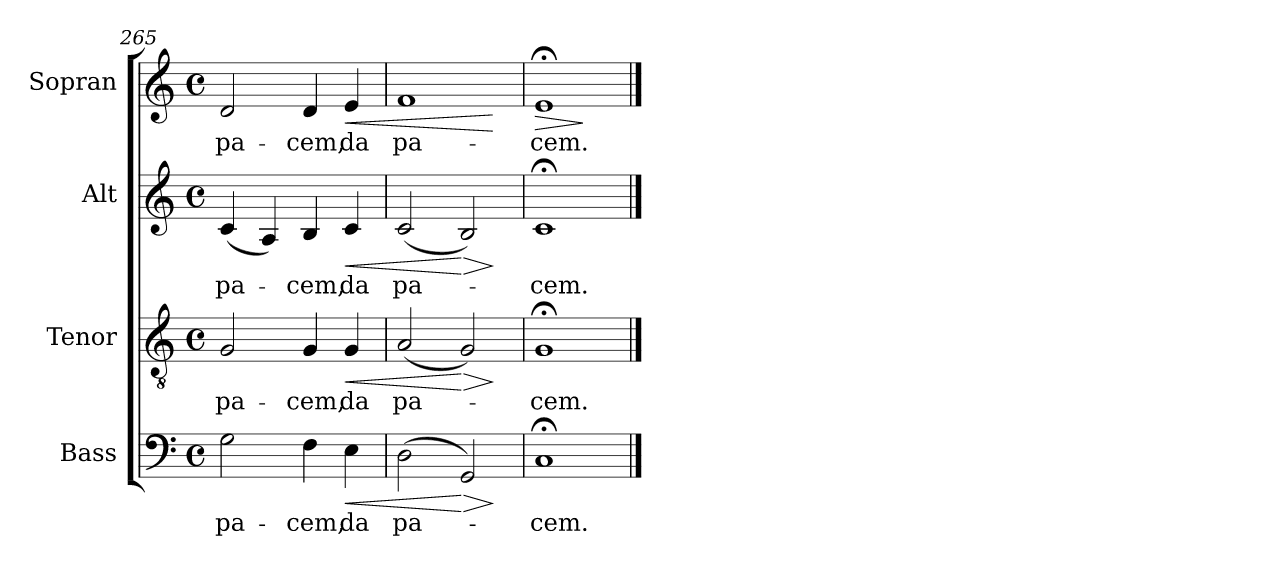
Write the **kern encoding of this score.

**kern	**text	**dynam	**kern	**text	**dynam	**kern	**text	**dynam	**kern	**text	**dynam
*part4	*part4	*part4	*part3	*part3	*part3	*part2	*part2	*part2	*part1	*part1	*part1
*staff4	*staff4	*staff4	*staff3	*staff3	*staff3	*staff2	*staff2	*staff2	*staff1	*staff1	*staff1
*I"Bass	*	*	*I"Tenor	*	*	*I"Alt	*	*	*I"Sopran	*	*
*I'B.	*	*	*I'T.	*	*	*I'A.	*	*	*I'S.	*	*
*clefF4	*	*	*clefGv2	*	*	*clefG2	*	*	*clefG2	*	*
*k[]	*	*	*k[]	*	*	*k[]	*	*	*k[]	*	*
*C:	*	*	*C:	*	*	*C:	*	*	*C:	*	*
*M4/4	*	*	*M4/4	*	*	*M4/4	*	*	*M4/4	*	*
*met(c)	*	*	*met(c)	*	*	*met(c)	*	*	*met(c)	*	*
=265	=265	=265	=265	=265	=265	=265	=265	=265	=265	=265	=265
!	!LO:LY:b	!	!	!LO:LY:b	!	!	!LO:LY:b	!	!	!LO:LY:b	!
2G\	pa-	.	2G/	pa-	.	(<4c/	pa-	.	2d/	pa-	.
.	.	.	.	.	.	4A/)	.	.	.	.	.
!	!LO:LY:b	!	!	!LO:LY:b	!	!	!LO:LY:b	!	!	!LO:LY:b	!
4F\	-cem,	.	4G/	-cem,	.	4B/	-cem,	.	4d/	-cem,	.
!	!LO:LY:b	!LO:HP:b	!	!LO:LY:b	!LO:HP:b	!	!LO:LY:b	!LO:HP:b	!	!LO:LY:b	!LO:HP:b
4E\	da	<	4G/	da	<	4c/	da	<	4e/	da	<
=266	=266	=266	=266	=266	=266	=266	=266	=266	=266	=266	=266
!	!LO:LY:b	!	!	!LO:LY:b	!	!	!LO:LY:b	!	!	!LO:LY:b	!
(>2D\	pa-	.	(<2A/	pa-	.	(<2c/	pa-	.	1f	pa-	.
!	!	!LO:HP:n=1:b	!	!	!LO:HP:n=1:b	!	!	!LO:HP:n=1:b	!	!	!
2GG/)	.	[ >	2G/)	.	[ >	2B/)	.	[ >	.	.	.
.	.	]	.	.	]	.	.	]	.	.	[
=267	=267	=267	=267	=267	=267	=267	=267	=267	=267	=267	=267
!	!LO:LY:b	!	!	!LO:LY:b	!	!	!LO:LY:b	!	!	!LO:LY:b	!LO:HP:b
1C;<	-cem.	.	1G;<	-cem.	.	1c;<	-cem.	.	1e;<	-cem.	>
.	.	.	.	.	.	.	.	.	.	.	]
==	==	==	==	==	==	==	==	==	==	==	==
*-	*-	*-	*-	*-	*-	*-	*-	*-	*-	*-	*-
